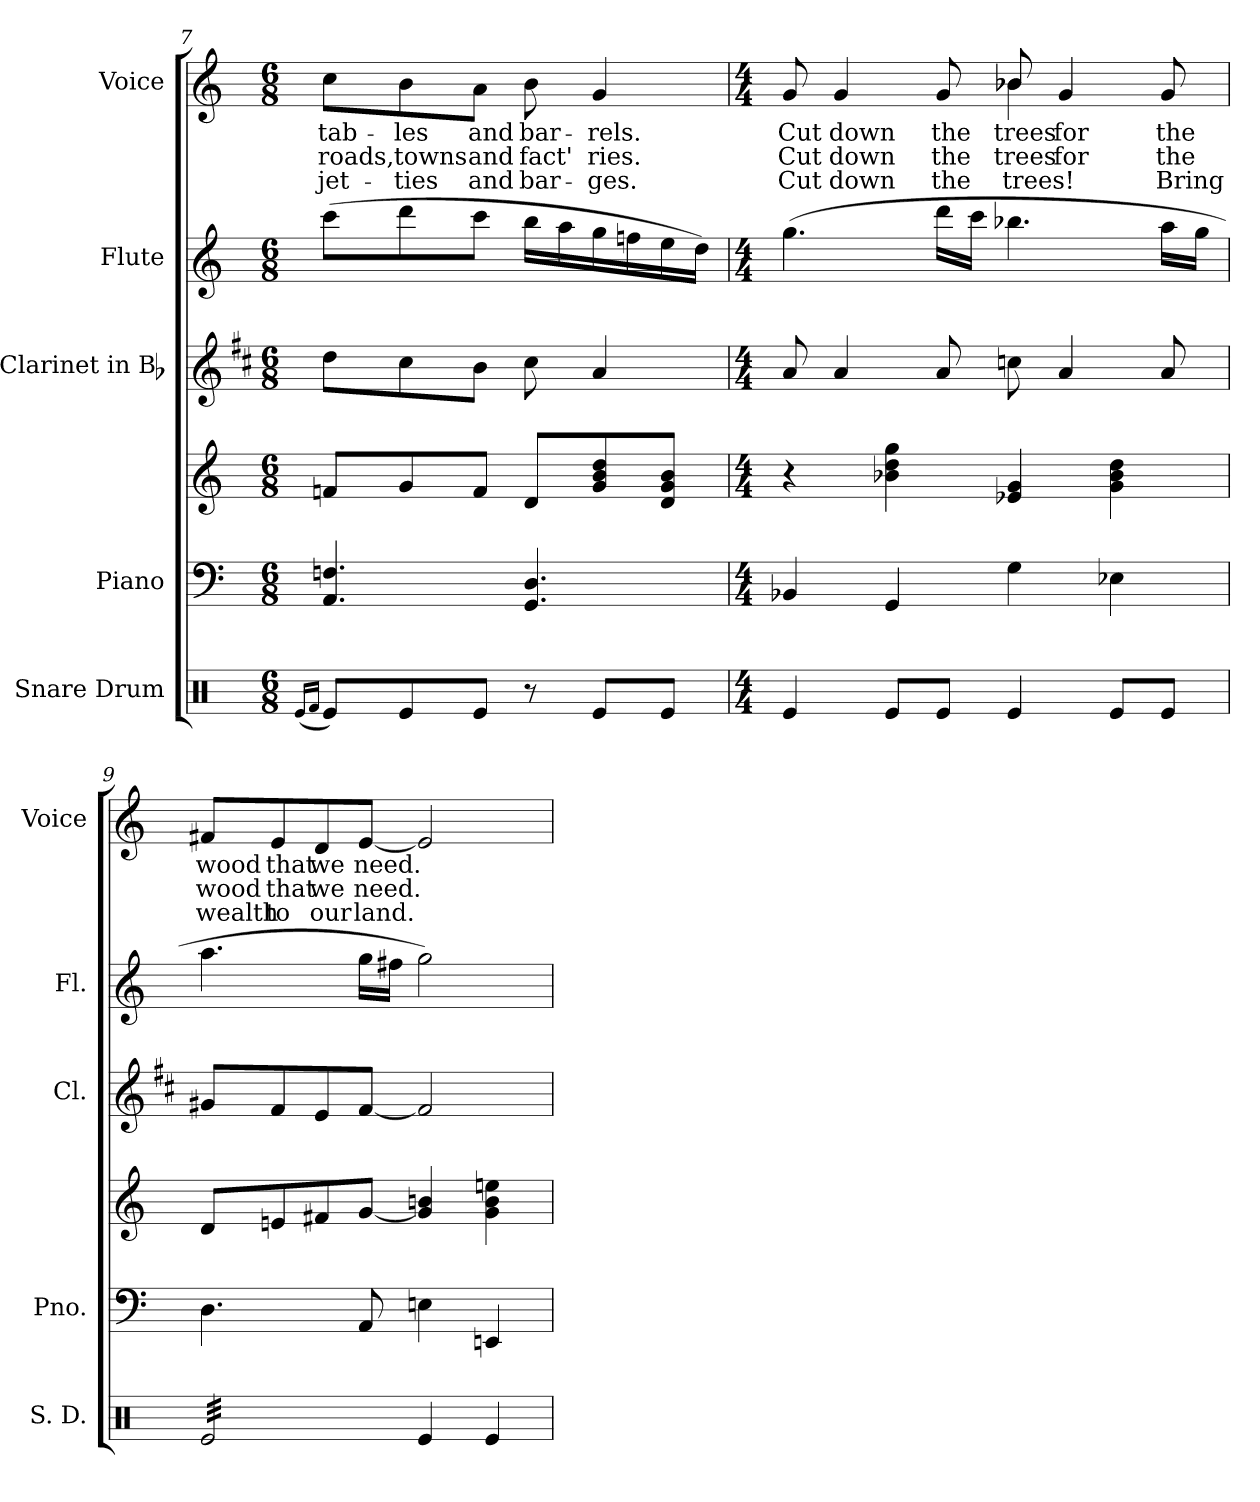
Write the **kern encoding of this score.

**kern	**kern	**kern	**kern	**kern	**kern	**text	**text	**text
*part5	*part4	*part4	*part3	*part2	*part1	*part1	*part1	*part1
*staff6	*staff5	*staff4	*staff3	*staff2	*staff1	*staff1	*staff1	*staff1
*I"Snare Drum	*I"Piano	*	*I"Clarinet in Bb	*I"Flute	*I"Voice	*	*	*
*I'S. D.	*I'Pno.	*	*I'Cl.	*I'Fl.	*I'Voice	*	*	*
*clefX	*clefF4	*clefG2	*clefG2	*clefG2	*clefG2	*	*	*
*	*	*	*ITrd1c2	*	*	*	*	*
*k[]	*k[]	*k[]	*k[]	*k[]	*k[]	*	*	*
*C:	*C:	*C:	*C:	*C:	*C:	*	*	*
*M6/8	*M6/8	*M6/8	*M6/8	*M6/8	*M6/8	*	*	*
=7	=7	=7	=7	=7	=7	=7	=7	=7
(16qRei/LL	.	.	.	.	.	.	.	.
16qRfi/JJ	.	.	.	.	.	.	.	.
!	!	!	!	!	!	!LO:LY:b:color=#000000	!LO:LY:b:color=#000000	!LO:LY:b:color=#000000
8Rei/L)	4.AAi/ 4.Fni	8fni/L	8cci\L	(8ccci\L	8cci\L	tab-	roads,	jet-
!	!	!	!	!	!	!LO:LY:b:color=#000000	!LO:LY:b:color=#000000	!LO:LY:b:color=#000000
8Rei/	.	8gi/	8bi\	8dddi\	8bi\	-les	towns	-ties
!	!	!	!	!	!	!LO:LY:b:color=#000000	!LO:LY:b:color=#000000	!LO:LY:b:color=#000000
8Rei/J	.	8fi/J	8ai\J	8ccci\J	8ai\J	and	and	and
!	!	!	!	!	!	!LO:LY:b:color=#000000	!LO:LY:b:color=#000000	!LO:LY:b:color=#000000
8r	4.GGi/ 4.Di	8di/L	8bi\	16bbi\LL	8bi\	bar-	fact'	bar-
.	.	.	.	16aai\	.	.	.	.
!	!	!	!	!	!	!LO:LY:b:color=#000000	!LO:LY:b:color=#000000	!LO:LY:b:color=#000000
8Rei/L	.	8gi/ 8bi 8ddi	4gi/	16ggi\	4gi/	-rels.	ries.	-ges.
.	.	.	.	16ffni\	.	.	.	.
8Rei/J	.	8di/ 8gi 8biJ	.	16eei\	.	.	.	.
.	.	.	.	16ddi\JJ)	.	.	.	.
=8	=8	=8	=8	=8	=8	=8	=8	=8
*M4/4	*M4/4	*M4/4	*M4/4	*M4/4	*M4/4	*	*	*
*MM112	*	*	*	*	*MM112	*	*	*
!	!	!	!	!	!	!LO:LY:b:color=#000000	!LO:LY:b:color=#000000	!LO:LY:b:color=#000000
*	*	*	*	*	*^	*	*	*
4Rei/	4BB-Xi/	4r	8gi/	(4.ggi\	8gi/	2ryy	Cut	Cut	Cut
!	!	!	!	!	!	!	!LO:LY:b:color=#000000	!LO:LY:b:color=#000000	!LO:LY:b:color=#000000
.	.	.	4gi/	.	4gi/	.	down	down	down
8Rei/L	4GGi/	4b-Xi\ 4ddi 4ggi	.	.	.	.	.	.	.
!	!	!	!	!	!	!	!LO:LY:b:color=#000000	!LO:LY:b:color=#000000	!LO:LY:b:color=#000000
8Rei/J	.	.	8gi/	16dddi\LL	8gi/	.	the	the	the
.	.	.	.	16ccci\JJ	.	.	.	.	.
!	!	!	!	!	!	!	!LO:LY:b:color=#000000	!LO:LY:b:color=#000000	!LO:LY:b:color=#000000
4Rei/	4Gi\	4e-Xi/ 4gi	8b-Xi\	4.bb-Xi\	8b-Xi/	4b-i\	trees	trees	trees!
!	!	!	!	!	!	!	!LO:LY:b:color=#000000	!LO:LY:b:color=#000000	!
.	.	.	4gi/	.	4gi/	.	for	for	.
8Rei/L	4E-Xi\	4gi\ 4b-i 4ddi	.	.	.	4ryy	.	.	.
!	!	!	!	!	!	!	!LO:LY:b:color=#000000	!LO:LY:b:color=#000000	!LO:LY:b:color=#000000
8Rei/J	.	.	8gi/	16aai\LL	8gi/	.	the	the	Bring
.	.	.	.	16ggi\JJ	.	.	.	.	.
*	*	*	*	*	*v	*v	*	*	*
!!LO:PB:g=z
=9	=9	=9	=9	=9	=9	=9	=9	=9
!	!	!	!	!	!	!LO:LY:b:color=#000000	!LO:LY:b:color=#000000	!LO:LY:b:color=#000000
*tremolo	*	*	*	*	*	*	*	*
32Rei/LLL	4.Di\	8di/L	8f#Xi/L	4.aai\	8f#Xi/L	wood	wood	wealth
32Rei/	.	.	.	.	.	.	.	.
32Rei/	.	.	.	.	.	.	.	.
32Rei/	.	.	.	.	.	.	.	.
!	!	!	!	!	!	!LO:LY:b:color=#000000	!LO:LY:b:color=#000000	!LO:LY:b:color=#000000
32Rei/	.	8eni/	8ei/	.	8ei/	that	that	to
32Rei/	.	.	.	.	.	.	.	.
32Rei/	.	.	.	.	.	.	.	.
32Rei/	.	.	.	.	.	.	.	.
!	!	!	!	!	!	!LO:LY:b:color=#000000	!LO:LY:b:color=#000000	!LO:LY:b:color=#000000
32Rei/	.	8f#Xi/	8di/	.	8di/	we	we	our
32Rei/	.	.	.	.	.	.	.	.
32Rei/	.	.	.	.	.	.	.	.
32Rei/	.	.	.	.	.	.	.	.
!	!	!	!	!	!	!LO:LY:b:color=#000000	!LO:LY:b:color=#000000	!LO:LY:b:color=#000000
32Rei/	8AAi/	[8gi/J	[8ei/J	16ggi\LL	[8ei/J	need.	need.	land.
32Rei/	.	.	.	.	.	.	.	.
32Rei/	.	.	.	16ff#Xi\JJ	.	.	.	.
32Rei/JJJ	.	.	.	.	.	.	.	.
*Xtremolo	*	*	*	*	*	*	*	*
4Rei/	4Eni\	4gi/] 4bni	2ei/]	2ggi\)	2ei/]	.	.	.
4Rei/	4EEni/	4gi\ 4bi 4eeni	.	.	.	.	.	.
=	=	=	=	=	=	=	=	=
*-	*-	*-	*-	*-	*-	*-	*-	*-
